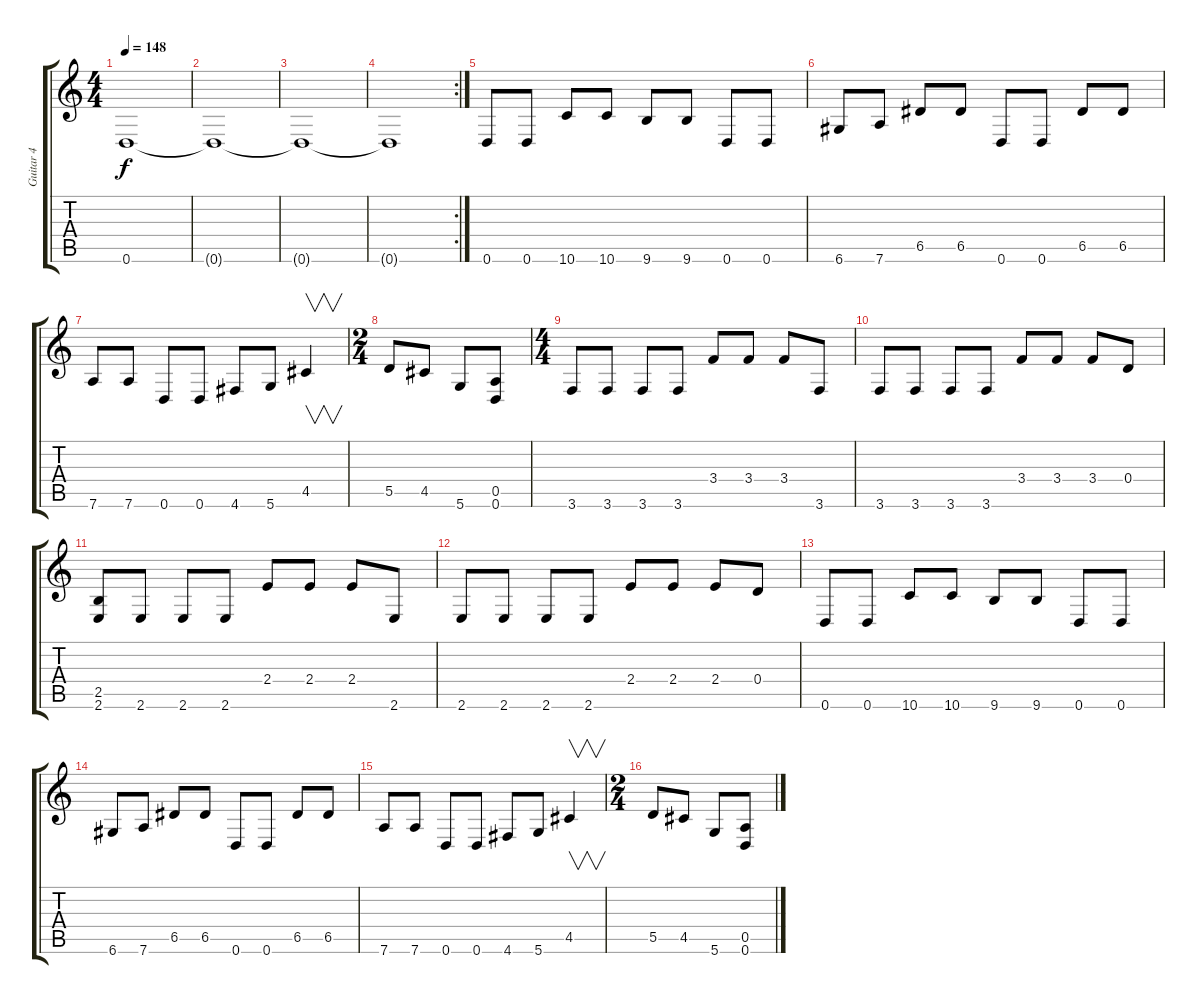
\track ("Guitar 4" "Guitar 4") {instrument distortionguitar}
\staff {score tabs}
\tuning (E4 B3 G3 D3 A2 D2) {hide}
\ts (4 4)
\tempo 148
\clef g2
\ks c
0.6{t}.1{dy f} |
0.6{t}.1 |
0.6{t}.1 |
\rc 2
0.6{t}.1 |
0.6.8{volume 11} 0.6.8 10.6.8 10.6.8 9.6.8 9.6.8 0.6.8 0.6.8 |
6.6.8 7.6.8 6.5.8 6.5.8 0.6.8 0.6.8 6.5.8 6.5.8 |
7.6.8 7.6.8 0.6.8 0.6.8 4.6.8 5.6.8 4.5.4{v} |
\ts (2 4)
5.5.8 4.5.8 5.6.8 (0.5 0.6).8 |
\ts (4 4)
3.6.8 3.6.8 3.6.8 3.6.8 3.4.8 3.4.8 3.4.8 3.6.8 |
3.6.8 3.6.8 3.6.8 3.6.8 3.4.8 3.4.8 3.4.8 0.4.8 |
(2.5 2.6).8 2.6.8 2.6.8 2.6.8 2.4.8 2.4.8 2.4.8 2.6.8 |
2.6.8 2.6.8 2.6.8 2.6.8 2.4.8 2.4.8 2.4.8 0.4.8 |
0.6.8 0.6.8 10.6.8 10.6.8 9.6.8 9.6.8 0.6.8 0.6.8 |
6.6.8 7.6.8 6.5.8 6.5.8 0.6.8 0.6.8 6.5.8 6.5.8 |
7.6.8 7.6.8 0.6.8 0.6.8 4.6.8 5.6.8 4.5.4{v} |
\ts (2 4)
5.5.8 4.5.8 5.6.8 (0.5 0.6).8
